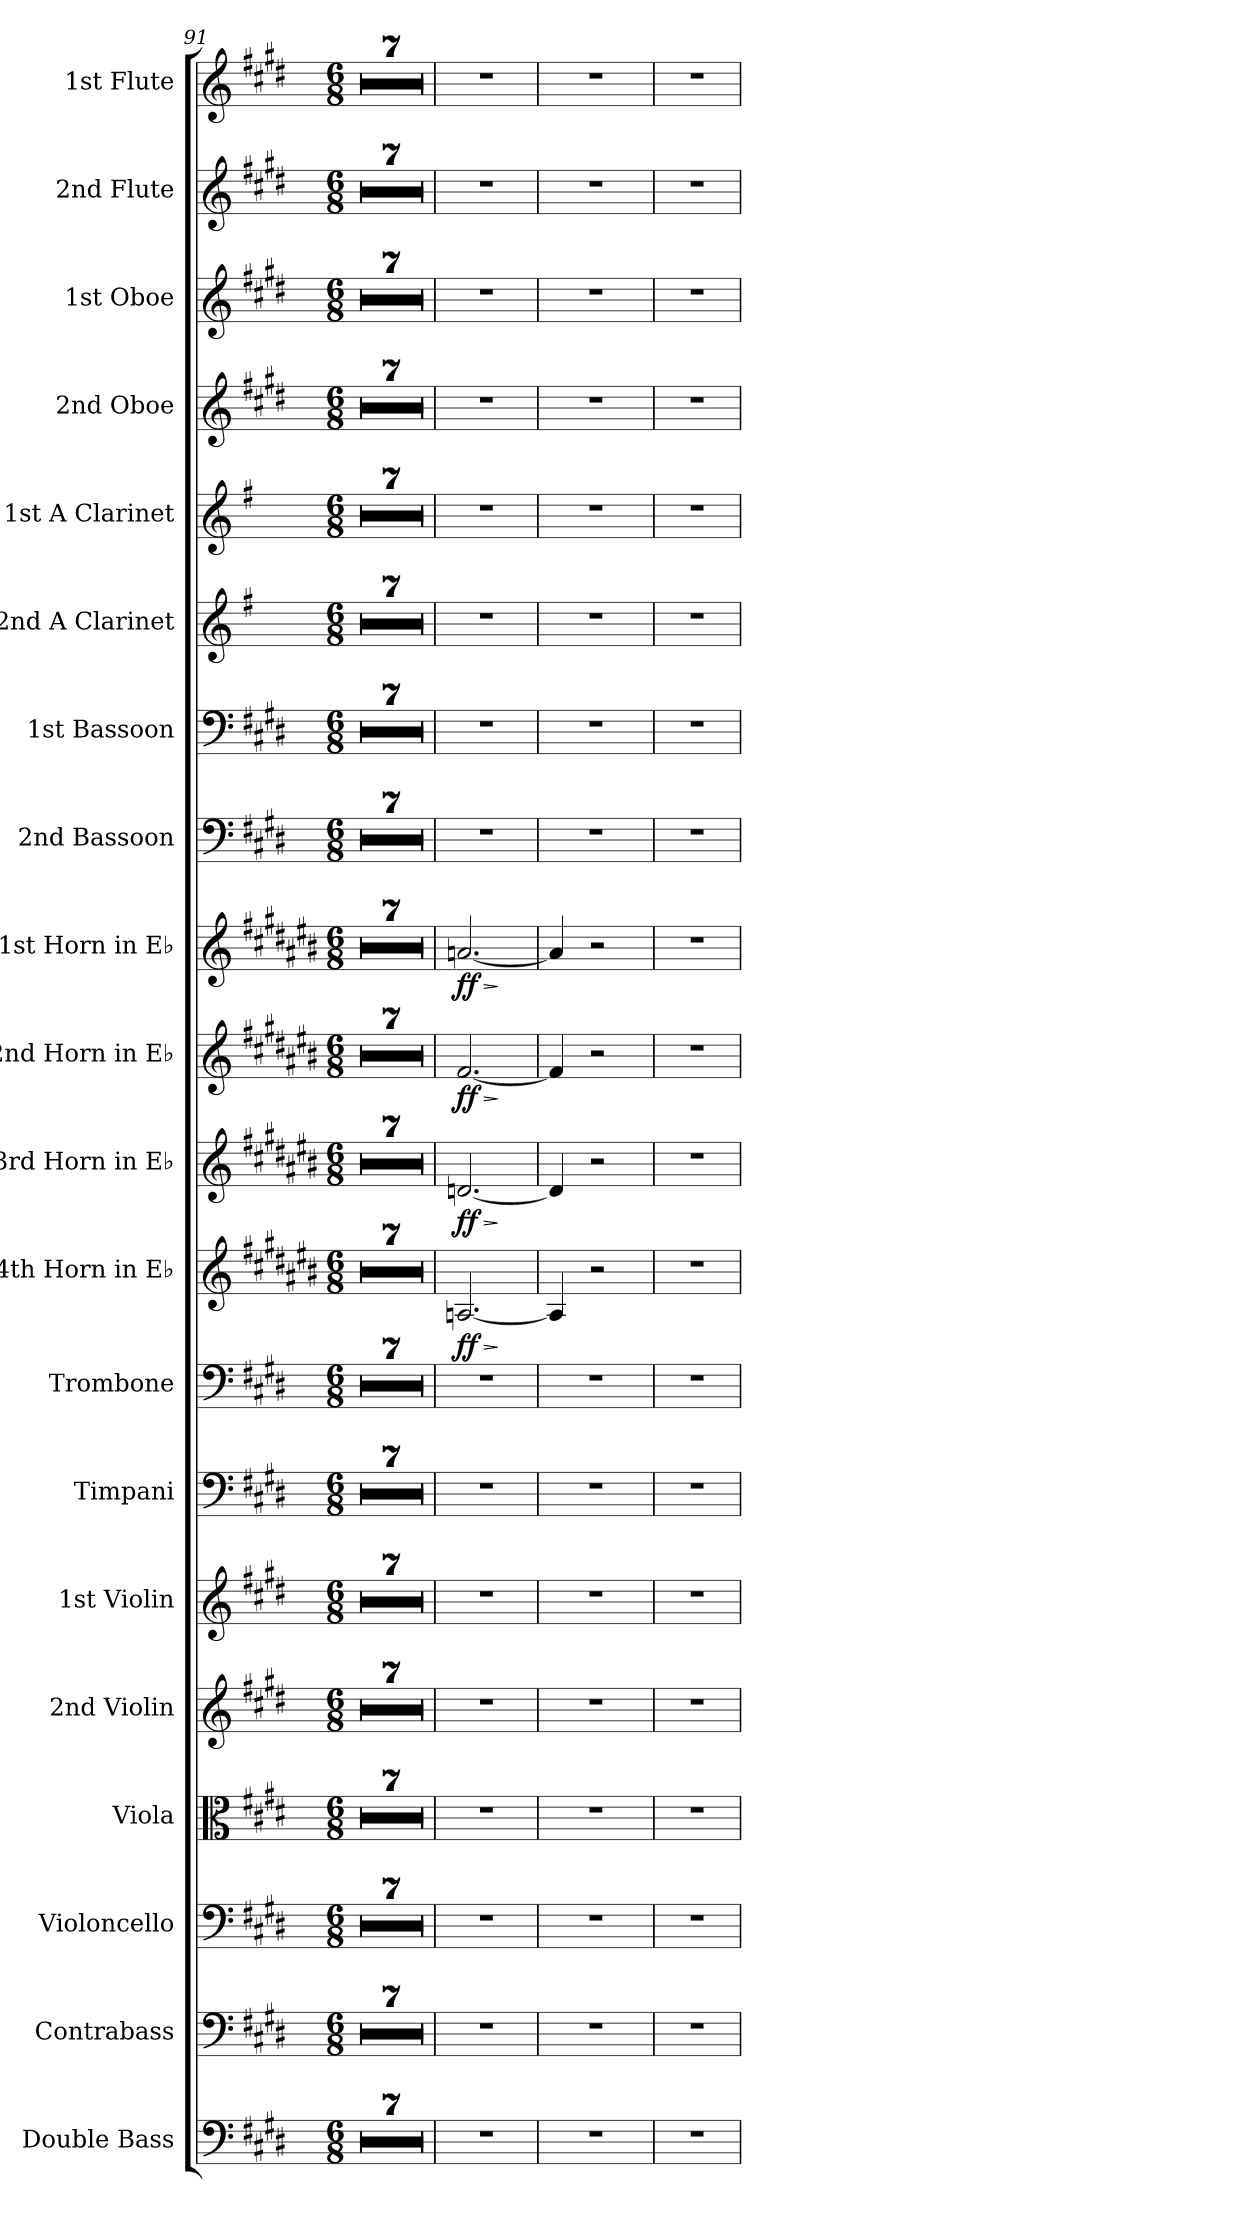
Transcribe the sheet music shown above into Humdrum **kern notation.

**kern	**kern	**kern	**kern	**kern	**kern	**kern	**kern	**kern	**dynam	**kern	**dynam	**kern	**dynam	**kern	**dynam	**kern	**kern	**kern	**kern	**kern	**kern	**kern	**kern
*part20	*part19	*part18	*part17	*part16	*part15	*part14	*part13	*part12	*part12	*part11	*part11	*part10	*part10	*part9	*part9	*part8	*part7	*part6	*part5	*part4	*part3	*part2	*part1
*staff20	*staff19	*staff18	*staff17	*staff16	*staff15	*staff14	*staff13	*staff12	*staff12	*staff11	*staff11	*staff10	*staff10	*staff9	*staff9	*staff8	*staff7	*staff6	*staff5	*staff4	*staff3	*staff2	*staff1
*I"Double Bass	*I"Contrabass	*I"Violoncello	*I"Viola	*I"2nd Violin	*I"1st Violin	*I"Timpani	*I"Trombone	*I"4th Horn in E♭	*	*I"3rd Horn in E♭	*	*I"2nd Horn in E♭	*	*I"1st Horn in E♭	*	*I"2nd Bassoon	*I"1st Bassoon	*I"2nd A Clarinet	*I"1st A Clarinet	*I"2nd Oboe	*I"1st Oboe	*I"2nd Flute	*I"1st Flute
*I'Db.	*I'Cb.	*I'Vc.	*I'Vla.	*I'2nd Vln.	*I'1st Vln.	*I'Timp.	*I'Tbn.	*	*	*	*	*	*	*	*	*I'2nd Bsn.	*I'1st Bsn.	*I'2nd A Cl.	*I'1st A Cl.	*I'2nd Ob.	*I'1st Ob.	*I'2nd Fl.	*I'1st Fl.
*clefF4	*clefF4	*clefF4	*clefC3	*clefG2	*clefG2	*clefF4	*clefF4	*clefG2	*	*clefG2	*	*clefG2	*	*clefG2	*	*clefF4	*clefF4	*clefG2	*clefG2	*clefG2	*clefG2	*clefG2	*clefG2
*ITrd7c12	*ITrd7c12	*	*	*	*	*	*	*ITrd5c9	*	*ITrd5c9	*	*ITrd5c9	*	*ITrd5c9	*	*	*	*ITrd2c3	*ITrd2c3	*	*	*	*
*k[f#c#g#d#]	*k[f#c#g#d#]	*k[f#c#g#d#]	*k[f#c#g#d#]	*k[f#c#g#d#]	*k[f#c#g#d#]	*k[f#c#g#d#]	*k[f#c#g#d#]	*k[f#c#g#d#]	*	*k[f#c#g#d#]	*	*k[f#c#g#d#]	*	*k[f#c#g#d#]	*	*k[f#c#g#d#]	*k[f#c#g#d#]	*k[f#c#g#d#]	*k[f#c#g#d#]	*k[f#c#g#d#]	*k[f#c#g#d#]	*k[f#c#g#d#]	*k[f#c#g#d#]
*M6/8	*M6/8	*M6/8	*M6/8	*M6/8	*M6/8	*M6/8	*M6/8	*M6/8	*	*M6/8	*	*M6/8	*	*M6/8	*	*M6/8	*M6/8	*M6/8	*M6/8	*M6/8	*M6/8	*M6/8	*M6/8
=91	=91	=91	=91	=91	=91	=91	=91	=91	=91	=91	=91	=91	=91	=91	=91	=91	=91	=91	=91	=91	=91	=91	=91
2.r	2.r	2.r	2.r	2.r	2.r	2.r	2.r	2.r	.	2.r	.	2.r	.	2.r	.	2.r	2.r	2.r	2.r	2.r	2.r	2.r	2.r
=92	=92	=92	=92	=92	=92	=92	=92	=92	=92	=92	=92	=92	=92	=92	=92	=92	=92	=92	=92	=92	=92	=92	=92
2.r	2.r	2.r	2.r	2.r	2.r	2.r	2.r	2.r	.	2.r	.	2.r	.	2.r	.	2.r	2.r	2.r	2.r	2.r	2.r	2.r	2.r
=93	=93	=93	=93	=93	=93	=93	=93	=93	=93	=93	=93	=93	=93	=93	=93	=93	=93	=93	=93	=93	=93	=93	=93
2.r	2.r	2.r	2.r	2.r	2.r	2.r	2.r	2.r	.	2.r	.	2.r	.	2.r	.	2.r	2.r	2.r	2.r	2.r	2.r	2.r	2.r
=94	=94	=94	=94	=94	=94	=94	=94	=94	=94	=94	=94	=94	=94	=94	=94	=94	=94	=94	=94	=94	=94	=94	=94
2.r	2.r	2.r	2.r	2.r	2.r	2.r	2.r	2.r	.	2.r	.	2.r	.	2.r	.	2.r	2.r	2.r	2.r	2.r	2.r	2.r	2.r
!!LO:PB:g=z
=95	=95	=95	=95	=95	=95	=95	=95	=95	=95	=95	=95	=95	=95	=95	=95	=95	=95	=95	=95	=95	=95	=95	=95
2.r	2.r	2.r	2.r	2.r	2.r	2.r	2.r	2.r	.	2.r	.	2.r	.	2.r	.	2.r	2.r	2.r	2.r	2.r	2.r	2.r	2.r
=96	=96	=96	=96	=96	=96	=96	=96	=96	=96	=96	=96	=96	=96	=96	=96	=96	=96	=96	=96	=96	=96	=96	=96
2.r	2.r	2.r	2.r	2.r	2.r	2.r	2.r	2.r	.	2.r	.	2.r	.	2.r	.	2.r	2.r	2.r	2.r	2.r	2.r	2.r	2.r
=97	=97	=97	=97	=97	=97	=97	=97	=97	=97	=97	=97	=97	=97	=97	=97	=97	=97	=97	=97	=97	=97	=97	=97
2.r	2.r	2.r	2.r	2.r	2.r	2.r	2.r	2.r	.	2.r	.	2.r	.	2.r	.	2.r	2.r	2.r	2.r	2.r	2.r	2.r	2.r
=98	=98	=98	=98	=98	=98	=98	=98	=98	=98	=98	=98	=98	=98	=98	=98	=98	=98	=98	=98	=98	=98	=98	=98
!	!	!	!	!	!	!	!	!	!LO:HP:b	!	!LO:HP:b	!	!LO:HP:b	!	!LO:HP:b	!	!	!	!	!	!	!	!
!	!	!	!	!	!	!	!	!	!LO:DY:n=1:b	!	!LO:DY:n=1:b	!	!LO:DY:n=1:b	!	!LO:DY:n=1:b	!	!	!	!	!	!	!	!
2.r	2.r	2.r	2.r	2.r	2.r	2.r	2.r	[2.Cn/	> ff	[2.Fn/	> ff	[2.A/	> ff	[2.cn/	> ff	2.r	2.r	2.r	2.r	2.r	2.r	2.r	2.r
.	.	.	.	.	.	.	.	.	]	.	]	.	]	.	]	.	.	.	.	.	.	.	.
=99	=99	=99	=99	=99	=99	=99	=99	=99	=99	=99	=99	=99	=99	=99	=99	=99	=99	=99	=99	=99	=99	=99	=99
2.r	2.r	2.r	2.r	2.r	2.r	2.r	2.r	4C/]	.	4F/]	.	4A/]	.	4c/]	.	2.r	2.r	2.r	2.r	2.r	2.r	2.r	2.r
.	.	.	.	.	.	.	.	2r	.	2r	.	2r	.	2r	.	.	.	.	.	.	.	.	.
=100	=100	=100	=100	=100	=100	=100	=100	=100	=100	=100	=100	=100	=100	=100	=100	=100	=100	=100	=100	=100	=100	=100	=100
2.r	2.r	2.r	2.r	2.r	2.r	2.r	2.r	2.r	.	2.r	.	2.r	.	2.r	.	2.r	2.r	2.r	2.r	2.r	2.r	2.r	2.r
=	=	=	=	=	=	=	=	=	=	=	=	=	=	=	=	=	=	=	=	=	=	=	=
*-	*-	*-	*-	*-	*-	*-	*-	*-	*-	*-	*-	*-	*-	*-	*-	*-	*-	*-	*-	*-	*-	*-	*-
